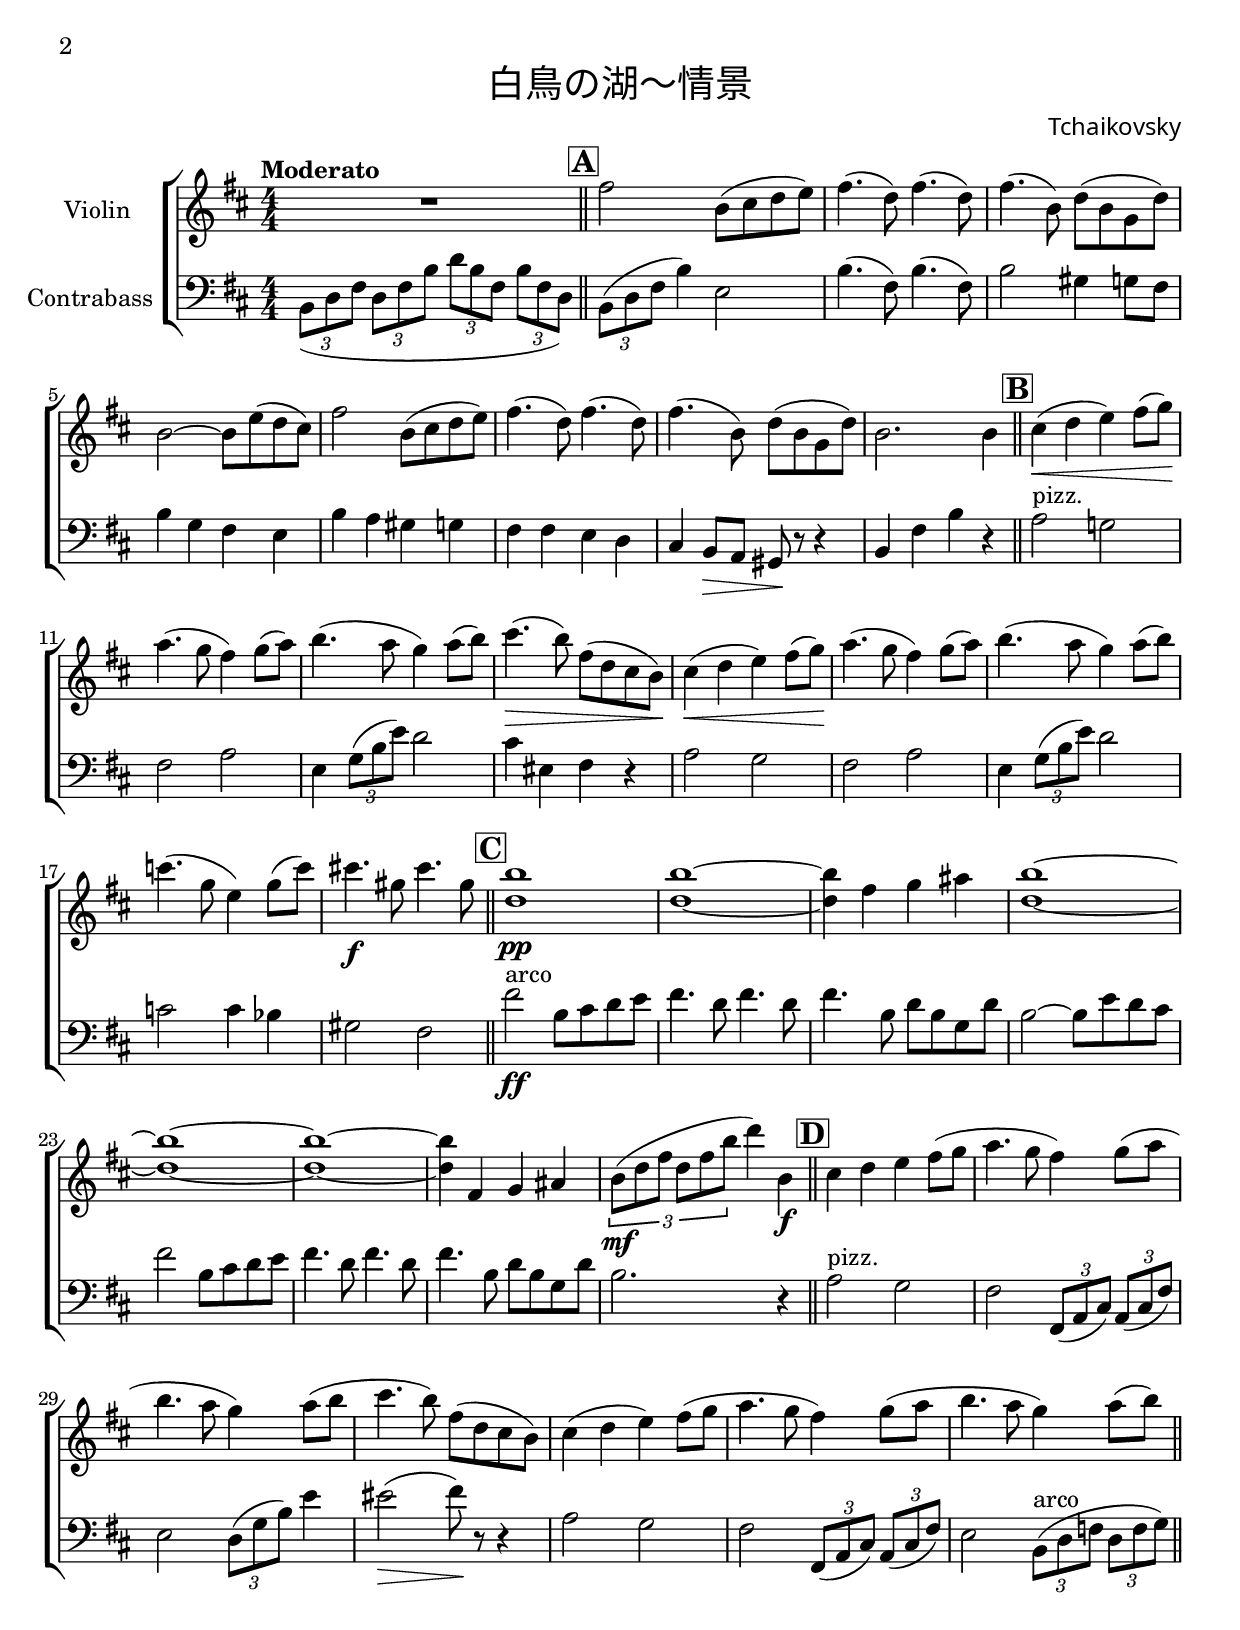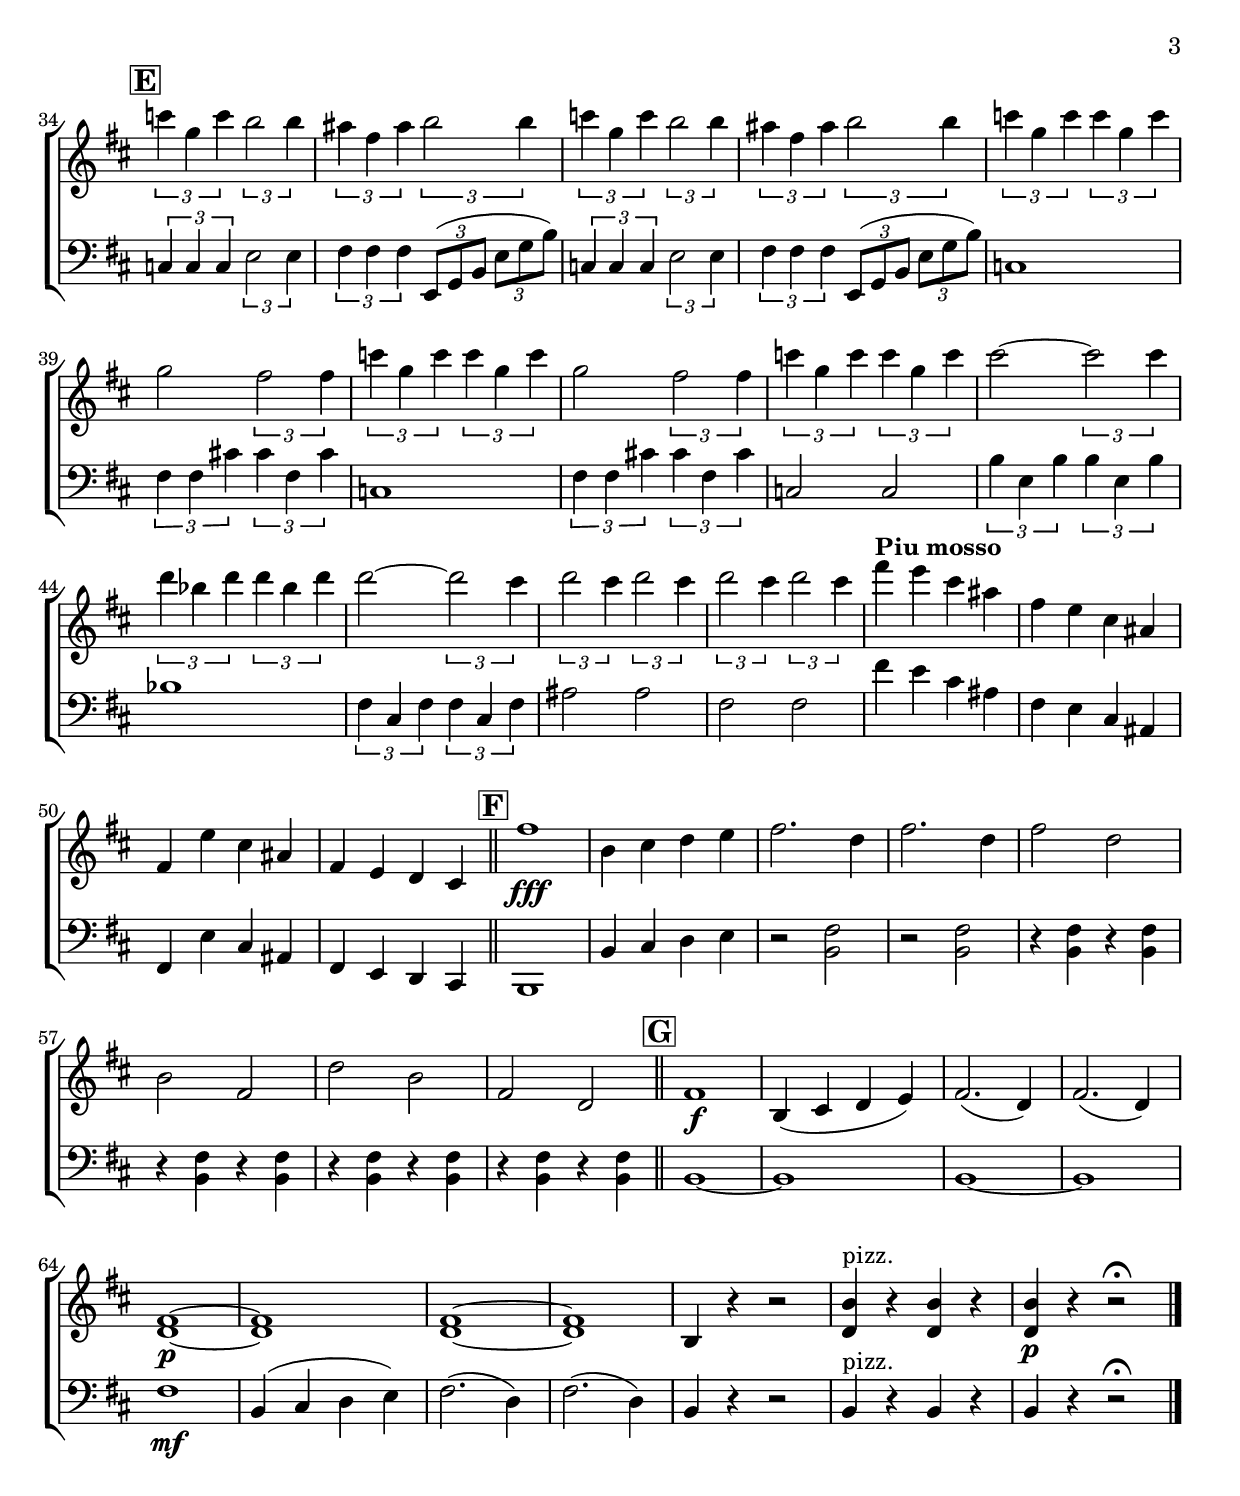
\version "2.24.0"
\header {
  title = \markup {
          \override #'(font-name . "HGSSoeiKakupoptai")
          "白鳥の湖～情景"
  }
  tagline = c
  composer = \markup {
          \override #'(font-name . "HGSSoeiKakupoptai")
          "Tchaikovsky"
  }
}


#(set-global-staff-size 21)
#(set-default-paper-size "a4" )

%%以下、定義
ffz = #(make-dynamic-script "ffz")
fpp = #(make-dynamic-script "fpp")
%%ここまで、定義

\paper {
  #(set-paper-size "a4")
  top-margin = 2\cm
  bottom-margin = 1\cm
  left-margin = 1\cm
  right-margin = 1\cm

  markup-markup-spacing.basic-distance = #20
  markup-system-spacing.basic-distance = #20
  last-bottom-spacing.basic-distance = #12
  system-system-spacing.basic-distance = #16
  score-markup-spacing.basic-distance = #20

  print-page-number = ##t
  
  print-first-page-number = ##t
  first-page-number = 2

}


\layout {
  indent = 2.0\cm %%0にするといい
}


\score {
  \new ChoirStaff <<    
    \new Staff \with {
      instrumentName = "Violin "
    }{
      \compressEmptyMeasures
      \relative c''{
  \numericTimeSignature
  \set Score.rehearsalMarkFormatter = #format-mark-box-alphabet
  \time 4/4 %%拍子
  \set Staff.midiInstrument = "violin"
  \clef treble %%音部記号　ト音…treble　ヘ音…bass　ハ音…alto
  \override Hairpin.minimum-length = #6

  \key b \minor  %%調
  \tempo "Moderato"  %%BPM
  R1
  \mark \default
  \bar "||"
  fis2 b,8( cis d e)
  fis4.( d8) fis4.( d8) 
  fis4.( b,8) d( b g d')
  b2~ b8 e( d cis)
  fis2 b,8( cis d e)
  fis4.( d8) fis4.( d8) 
  fis4.( b,8) d( b g d')
  b2. b4
  \mark \default
  \bar "||"
  cis\<( d e) fis8( g\!)
  a4.( g8 fis4) g8( a)
  b4.( a8 g4) a8( b)
  cis4.\>( b8) fis( d cis b)
  cis4\<( d e) fis8( g\!)
  a4.( g8 fis4) g8( a)
  b4.( a8 g4) a8( b)
  c4.( g8 e4) g8( c)
  cis!4.\f gis8 cis4. gis8
  \mark \default
  \bar "||"
  <d b'>1\pp
  q~ 
  q4 fis4 g ais
  q1~
  q~
  q~
  q4 fis,4 g ais
  \tuplet 3/2 { b8\mf( d fis d fis b } d4) b,\f
  \mark \default
  \bar "||"
  cis d e fis8( g
  a4. g8 fis4) g8( a
  b4. a8 g4) a8( b
  cis4. b8) fis( d cis b)
  cis4( d e) fis8( g
  a4. g8 fis4) g8( a
  b4. a8 g4) a8( b)
  \pageBreak
  \mark \default
  \bar "||"
  \tuplet 3/2 { c4 g c } \tuplet 3/2 { b2 b4 }
  \tuplet 3/2 { ais fis ais } \tuplet 3/2 { b2 b4 }
  \tuplet 3/2 { c4 g c } \tuplet 3/2 { b2 b4 }
  \tuplet 3/2 { ais fis ais } \tuplet 3/2 { b2 b4 }
  \tuplet 3/2 { c4 g c } \tuplet 3/2 { c4 g c } 
  g2 \tuplet 3/2 { fis2 fis4 }
  \tuplet 3/2 { c'4 g c } \tuplet 3/2 { c4 g c } 
  g2 \tuplet 3/2 { fis2 fis4 }
  \tuplet 3/2 { c'4 g c } \tuplet 3/2 { c4 g c } 
  cis2~ \tuplet 3/2 { cis2 cis4 }
  \tuplet 3/2 { d4 bes d } \tuplet 3/2 { d4 bes d }
  d2~ \tuplet 3/2 { d2 cis4 }
  \tuplet 3/2 { d2 cis4 } \tuplet 3/2 { d2 cis4 }
  \tuplet 3/2 { d2 cis4 } \tuplet 3/2 { d2 cis4 }
  \tempo "Piu mosso"
  fis4 e cis ais
  fis e cis ais
  fis e' cis ais
  fis e d cis
  \mark \default
  \bar "||"
  fis'1\fff
  b,4 cis d e
  fis2. d4
  fis2. d4
  fis2 d
  b fis
  d' b 
  fis d
  \mark \default
  \bar "||"
  fis1\f
  b,4( cis d e)
  fis2.( d4)
  fis2.( d4)
  <d fis>1\p~
  q
  q~
  q
  b4 r r2
  <d b'>4^"pizz." r q r 
  q\p r r2\fermata
  \bar "|."
}

    }
    
    \new Staff \with {
      instrumentName = "Contrabass "
    }{
      \compressEmptyMeasures
      \relative c{
  \numericTimeSignature
  \set Score.rehearsalMarkFormatter = #format-mark-box-alphabet
  \time 4/4 %%拍子
  \set Staff.midiInstrument = "contrabass"
  \clef bass %%音部記号　ト音…treble　ヘ音…bass　ハ音…alto
  \override Hairpin.minimum-length = #6

  \key b \minor  %%調
  \tempo "Moderato"  %%BPM
  \tuplet 3/2 { b8_( d fis } \tuplet 3/2 { d fis b } \tuplet 3/2 { d b fis } \tuplet 3/2 { b fis  d)}
  \mark \default
  \bar "||"
  \tuplet 3/2 { b( d fis  } b4) e,2
  b'4.( fis8) b4.( fis8)
  b2 gis4 g8 fis
  b4 g fis e
  b' a gis g
  fis fis e d
  cis b8\> a gis\! r r4
  b4 fis' b r
  \mark \default
  \bar "||"
  a2^"pizz." g!
  fis a
  e4 \tuplet 3/2 { g8( b e) } d2
  cis4 eis, fis r
  a2 g
  fis a
  e4 \tuplet 3/2 { g8( b e) } d2
  c2 c4 bes
  gis2 fis
  \mark \default
  \bar "||"
  fis'^"arco"\ff b,8 cis d e
  fis4. d8 fis4. d8 
  fis4. b,8 d b g d'
  b2~ b8 e d cis
  fis2 b,8 cis d e
  fis4. d8 fis4. d8 
  fis4. b,8 d b g d'
  b2. r4
  \mark \default
  \bar "||"
  a2^"pizz." g
  fis \tuplet 3/2 { fis,8( a cis) } \tuplet 3/2 { a( cis fis) }
  e2 \tuplet 3/2 { d8( g b) } e4
  eis2\>( fis8\!) r8 r4
  a,2 g
  fis \tuplet 3/2 { fis,8( a cis) } \tuplet 3/2 { a( cis fis) }
  e2 \tuplet 3/2 { b8^"arco"( d f } \tuplet 3/2 { d f g) }
  \mark \default
  \bar "||"
  \tuplet 3/2 { c,4 c c } \tuplet 3/2 { e2 e4 }
  \tuplet 3/2 { fis fis fis } \tuplet 3/2 { e,8( g b } \tuplet 3/2 { e g b) }
  \tuplet 3/2 { c,4 c c } \tuplet 3/2 { e2 e4 }
  \tuplet 3/2 { fis fis fis } \tuplet 3/2 { e,8( g b } \tuplet 3/2 { e g b) }
  c,1
  \tuplet 3/2 { fis4 fis cis'! } \tuplet 3/2 { cis fis, cis' }
  c,1
  \tuplet 3/2 { fis4 fis cis'! } \tuplet 3/2 { cis fis, cis' }
  c,2 c
  \tuplet 3/2 { b'4 e, b' } \tuplet 3/2 { b e, b' }
  bes1
  \tuplet 3/2 { fis4 cis fis } \tuplet 3/2 { fis cis fis }
  ais2 ais
  fis fis
  \tempo "Piu mosso"
  fis'4 e cis ais
  fis e cis ais
  fis e' cis ais
  fis e d cis
  \mark \default
  \bar "||"
  b1
  b'4 cis d e
  r2 <b fis'>
  r q
  r4 q r q
  r4 q r q
  r4 q r q
  r4 q r q
  \mark \default
  \bar "||"
  b1~
  b
  b~
  b
  fis'\mf
  b,4( cis d e)
  fis2.( d4)
  fis2.( d4)
  b4 r r2
  b4^"pizz." r b r
  b r r2\fermata
  \bar "|."
}

    }

  >>
  \layout{}
  \midi{}
}